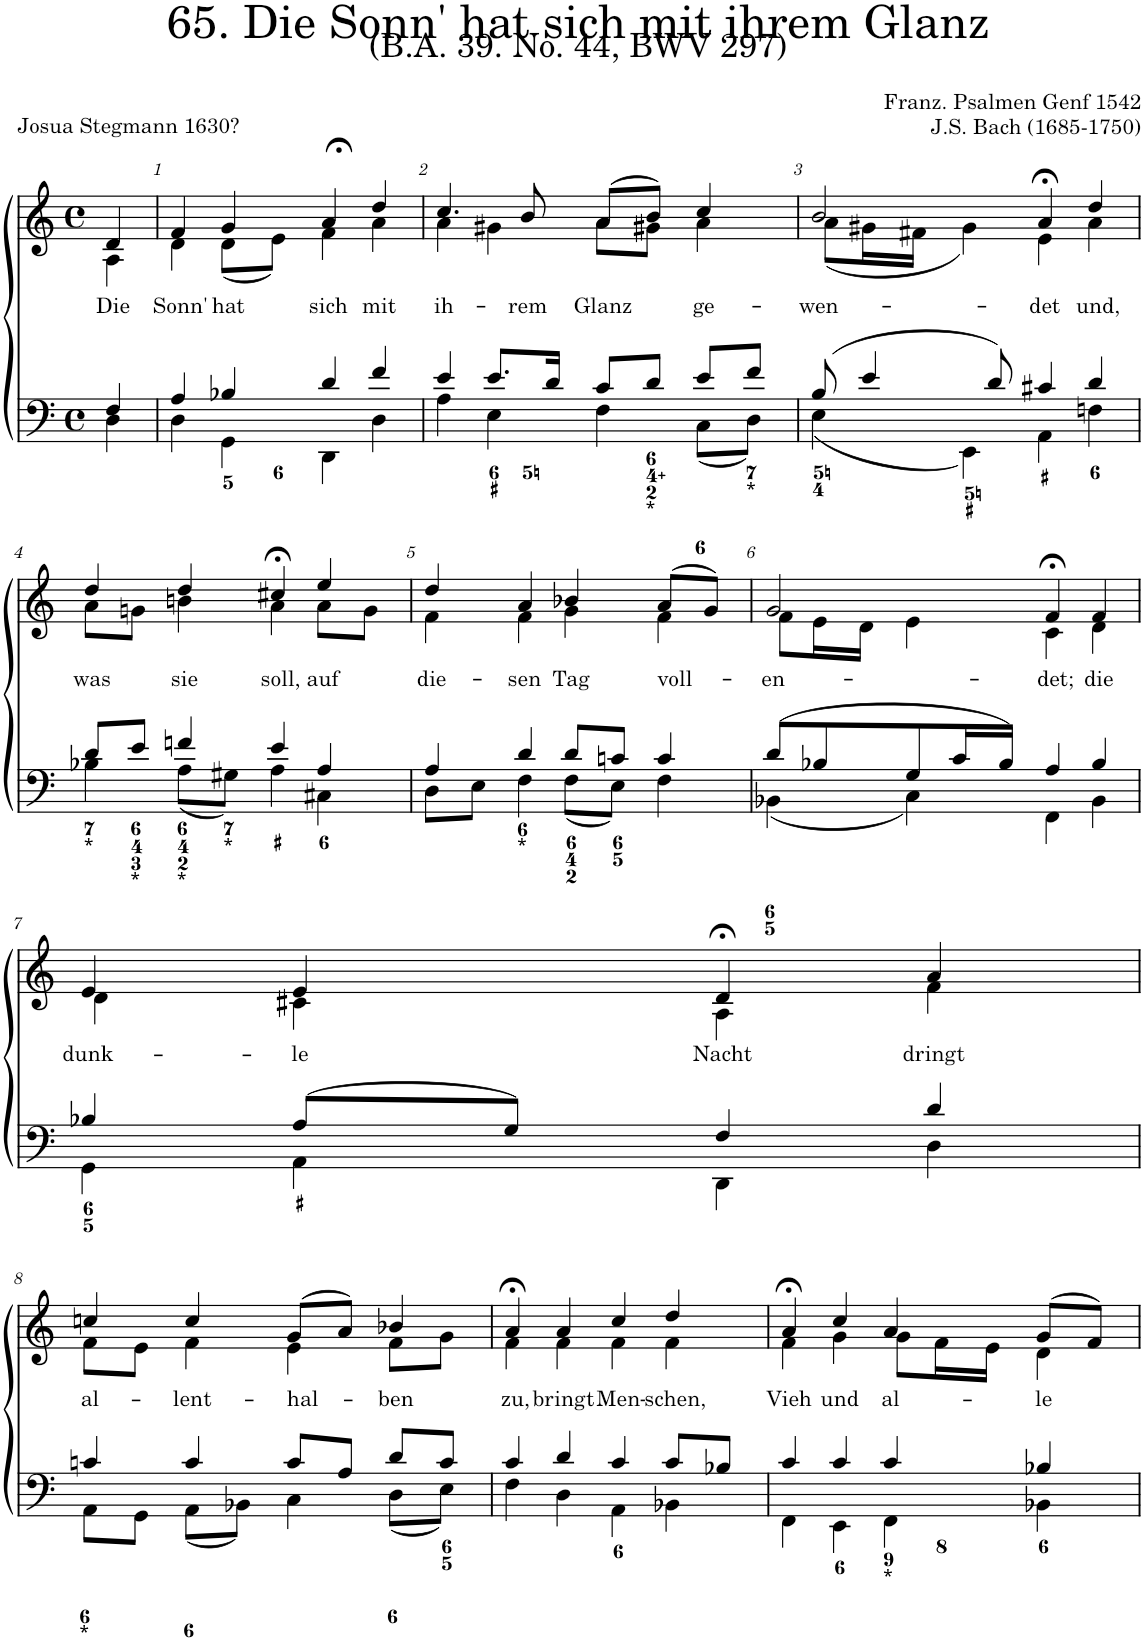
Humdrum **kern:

**kern	**kern	**text
*part2	*part1	*part1
*staff2	*staff1	*staff1
*I"Tenor/Bass	*I"Soprano/Alto	*
*clefF4	*clefG2	*
*k[]	*k[]	*
*M4/4	*M4/4	*
*met(c)	*met(c)	*
=	=	=
*^	*	*
!	!	!	!LO:LY:b
*	*	*^	*
4F/	4D\	4d/	4A\	Die
=1	=1	=1	=1	=1
!	!	!	!	!LO:LY:b
4A/	4D\	4f/	4d\	Sonn'
!	!	!	!	!LO:LY:b
4B-X/	4GG\	4g/	(8d\L	hat
.	.	.	8e\J)	.
!	!	!	!	!LO:LY:b
4d/	4DD\	4a;<,/	4f\	sich
!	!	!	!	!LO:LY:b
4f/	4D\	4dd/	4a\	mit
=2	=2	=2	=2	=2
!	!	!	!	!LO:LY:b
4e/	4A\	4.cc;</	4a\	ih-
8.e/L	4E\	.	4g#X\	.
!	!	!	!	!LO:LY:b
.	.	8b/	.	-rem
16d/Jk	.	.	.	.
!	!	!	!	!LO:LY:b
8c/L	4F\	(8a/L	8a\L	Glanz
8d/J	.	8b/J)	8g#X\J	.
!	!	!	!	!LO:LY:b
8e/L	(8C\L	4cc/	4a\	ge-
8f/J	8D\J)	.	.	.
=3	=3	=3	=3	=3
!	!	!	!	!LO:LY:b
(8B/	(4E\	2b/	(8a\L	-wen-
4e/	.	.	16g#X\L	.
.	.	.	16f#X\JJ	.
.	4EE\)	.	4g#\)	.
8d/)	.	.	.	.
!	!	!	!	!LO:LY:b
4c#X/	4AA\	4a;<,/	4e\	det
!	!	!	!	!LO:LY:b
4d/	4Fn\	4dd/	4a\	und,
!!LO:LB:g=z	!!
=4	=4	=4	=4	=4
!	!	!	!	!LO:LY:b
8d/L	4B-X\	4dd;</	8a\L	was
8e/J	.	.	8gn\J	.
!	!	!	!	!LO:LY:b
4fn/	(8A\L	4dd/	4bn\	sie
.	8G#X\J)	.	.	.
!	!	!	!	!LO:LY:b
4e/	4A\	4cc#X;</	4a\	soll,
!	!	!	!	!LO:LY:b
4A/	4C#X\	4ee;</	8a\L	auf
.	.	.	8g\J	.
=5	=5	=5	=5	=5
!	!	!	!	!LO:LY:b
4A/	8D\L	4dd;</	4f\	die-
.	8E\J	.	.	.
!	!	!	!	!LO:LY:b
4d/	4F\	4a/	4f\	-sen
!	!	!	!	!LO:LY:b
8d/L	(8F\L	4b-X;</	4g\	Tag
8cn/J	8E\J)	.	.	.
!	!	!	!	!LO:LY:b
4c/	4F\	(8a/L	4f\	voll-
.	.	8g/J)	.	.
=6	=6	=6	=6	=6
!	!	!	!	!LO:LY:b
(8d/L	(4BB-X\	2g;</	8f\L	-en-
8B-X/	.	.	16e\L	.
.	.	.	16d\JJ	.
8G/	4C\)	.	4e\	.
16c/L	.	.	.	.
16B-/JJ)	.	.	.	.
!	!	!	!	!LO:LY:b
4A/	4FF\	4f;<,/	4c\	det;
!	!	!	!	!LO:LY:b
4B-/	4BB-\	4f/	4d\	die
!!LO:LB:g=z	!!
=7	=7	=7	=7	=7
!	!	!	!	!LO:LY:b
4B-X/	4GG\	4e/	4d\	dunk-
!	!	!	!	!LO:LY:b
(8A;</L	4AA\	4e/	4c#X\	-le
8G/J)	.	.	.	.
!	!	!	!	!LO:LY:b
4F/	4DD\	4d;<,/	4A\	Nacht
!	!	!	!	!LO:LY:b
4d/	4D\	4a/	4f\	dringt
!!LO:LB:g=z	!!
=8	=8	=8	=8	=8
!	!	!	!	!LO:LY:b
4cn/	8AA\L	4ccn/	8f\L	al-
.	8GG\J	.	8e\J	.
!	!	!	!	!LO:LY:b
4c/	(8AA\L	4cc/	4f\	-lent-
.	8BB-X\J)	.	.	.
!	!	!	!	!LO:LY:b
8c/L	4C\	(8g/L	4e\	-hal-
8A/J	.	8a/J)	.	.
!	!	!	!	!LO:LY:b
8d/L	(8D\L	4b-X/	8f\L	-ben
8c/J	8E\J)	.	8g\J	.
=8X1	=8X1	=8X1	=8X1	=8X1
!	!	!	!	!LO:LY:b
4c/	4F\	4a;<,/	4f\	zu,
!	!	!	!	!LO:LY:b
4d/	4D\	4a/	4f\	bringt
!	!	!	!	!LO:LY:b
4c/	4AA\	4cc/	4f\	Men-
!	!	!	!	!LO:LY:b
8c/L	4BB-X\	4dd/	4f\	-schen,
8B-X/J	.	.	.	.
=8X2	=8X2	=8X2	=8X2	=8X2
!	!	!	!	!LO:LY:b
4c/	4FF\	4a;<,/	4f\	Vieh
!	!	!	!	!LO:LY:b
4c/	4EE\	4cc/	4g\	und
!	!	!	!	!LO:LY:b
4c/	4FF\	4a/	8g\L	al-
.	.	.	16f\L	.
.	.	.	16e\JJ	.
!	!	!	!	!LO:LY:b
4B-X/	4BB-X\	(8g/L	4d\	le
.	.	8f/J)	.	.
*v	*v	*	*	*
*	*v	*v	*
=	=	=
*-	*-	*-
